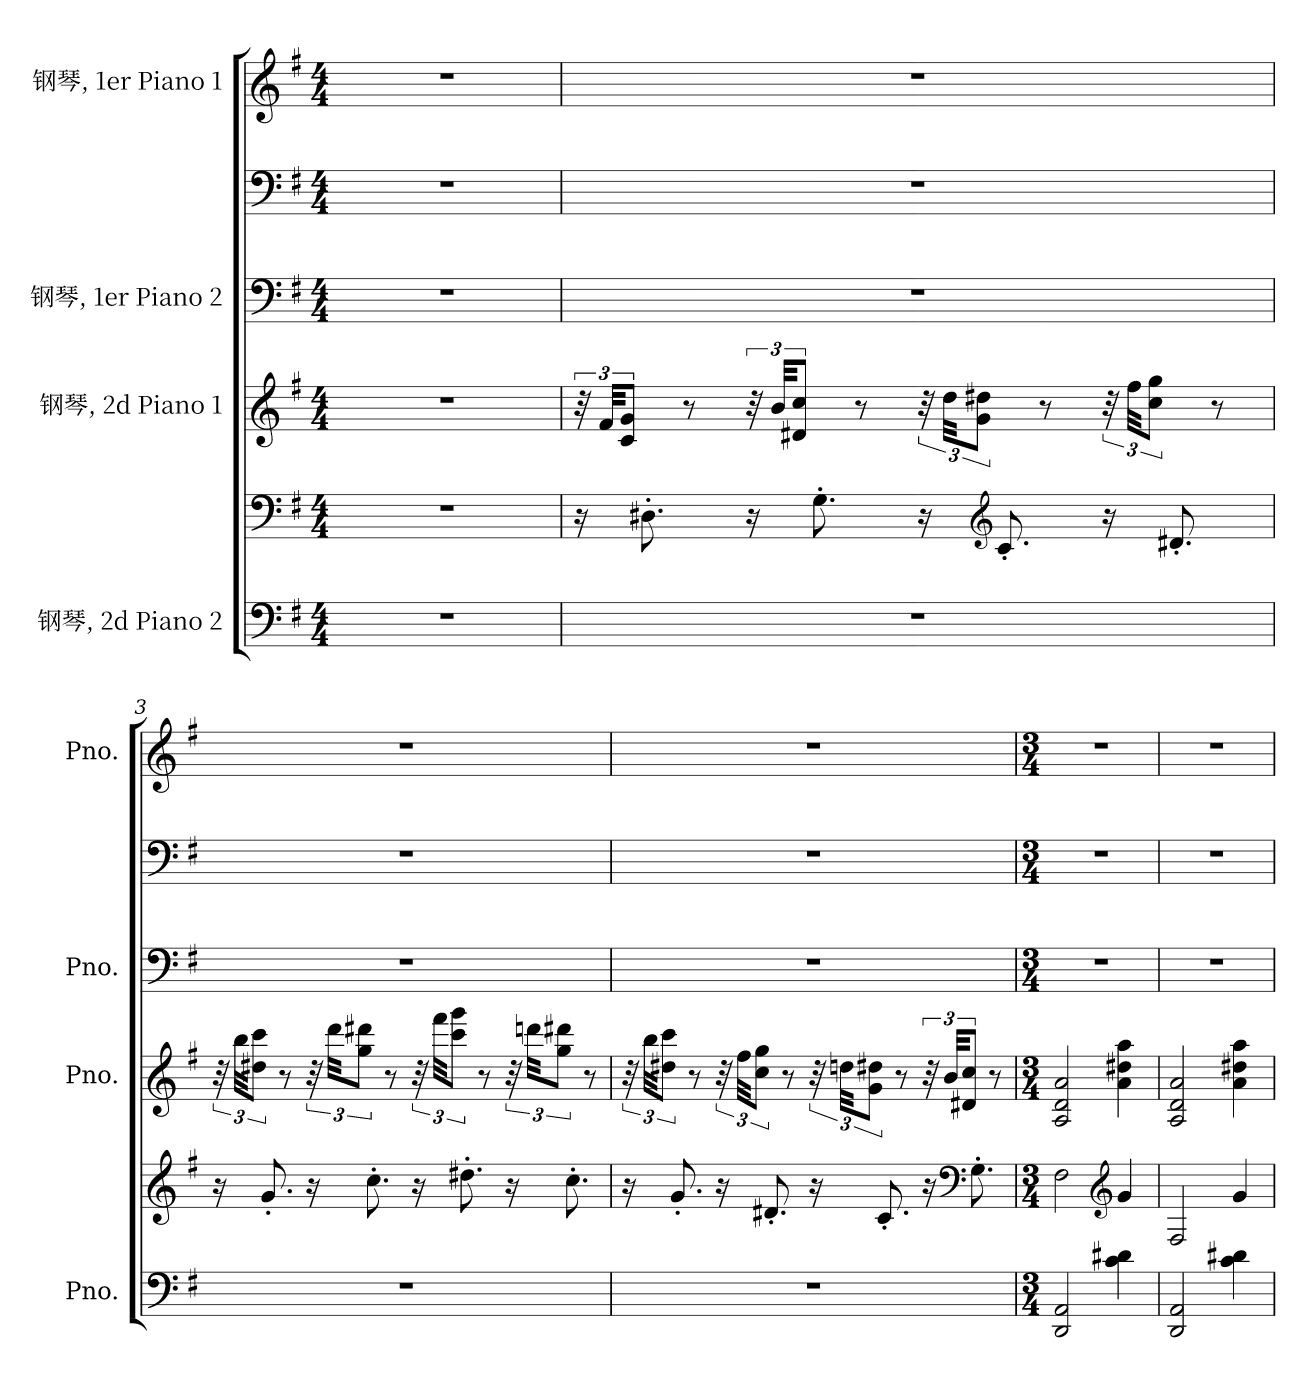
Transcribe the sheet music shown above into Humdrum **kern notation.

**kern	**kern	**kern	**kern	**kern	**kern
*part4	*part4	*part3	*part2	*part2	*part1
*staff6	*staff5	*staff4	*staff3	*staff2	*staff1
*I"钢琴, 2d Piano 2	*	*I"钢琴, 2d Piano 1	*I"钢琴, 1er Piano 2	*	*I"钢琴, 1er Piano 1
*I'Pno.	*	*I'Pno.	*I'Pno.	*	*I'Pno.
*clefF4	*clefF4	*clefG2	*clefF4	*clefF4	*clefG2
*k[f#]	*k[f#]	*k[f#]	*k[f#]	*k[f#]	*k[f#]
*M4/4	*M4/4	*M4/4	*M4/4	*M4/4	*M4/4
*MM250	*MM250	*MM250	*MM250	*MM250	*MM250
=1	=1	=1	=1	=1	=1
1r	1r	1r	1r	1r	1r
=2	=2	=2	=2	=2	=2
*	*	*	*	*	*MM80
1r	16r	48r	1r	1r	1r
.	.	48f#/KKL	.	.	.
.	.	12c/ 12g/J	.	.	.
.	8.D#X'\	.	.	.	.
.	.	8r	.	.	.
.	16r	48r	.	.	.
.	.	48b/KKL	.	.	.
.	.	12d#X/ 12cc/J	.	.	.
.	8.G'\	.	.	.	.
.	.	8r	.	.	.
.	16r	48r	.	.	.
.	.	48dd\KKL	.	.	.
.	.	12g\ 12dd#X\J	.	.	.
*	*clefG2	*	*	*	*
.	8.c'/	.	.	.	.
.	.	8r	.	.	.
.	16r	48r	.	.	.
.	.	48ff#\KKL	.	.	.
.	.	12cc\ 12gg\J	.	.	.
.	8.d#X'/	.	.	.	.
.	.	8r	.	.	.
!!LO:LB:g=z
=3	=3	=3	=3	=3	=3
*	*	*	*	*	*MM180
1r	16r	48r	1r	1r	1r
.	.	48bb\KKL	.	.	.
.	.	12dd#X\ 12ccc\J	.	.	.
.	8.g'/	.	.	.	.
.	.	8r	.	.	.
.	16r	48r	.	.	.
.	.	48ddd\KKL	.	.	.
.	.	12gg\ 12ddd#X\J	.	.	.
.	8.cc'\	.	.	.	.
.	.	8r	.	.	.
.	16r	48r	.	.	.
.	.	48fff#\KKL	.	.	.
.	.	12ccc\ 12ggg\J	.	.	.
.	8.dd#X'\	.	.	.	.
.	.	8r	.	.	.
.	16r	48r	.	.	.
.	.	48dddn\KKL	.	.	.
.	.	12gg\ 12ddd#X\J	.	.	.
.	8.cc'\	.	.	.	.
.	.	8r	.	.	.
=4	=4	=4	=4	=4	=4
1r	16r	48r	1r	1r	1r
.	.	48bb\KKL	.	.	.
.	.	12dd#X\ 12ccc\J	.	.	.
.	8.g'/	.	.	.	.
.	.	8r	.	.	.
.	16r	48r	.	.	.
.	.	48ff#\KKL	.	.	.
.	.	12cc\ 12gg\J	.	.	.
.	8.d#X'/	.	.	.	.
.	.	8r	.	.	.
.	16r	48r	.	.	.
.	.	48ddn\KKL	.	.	.
.	.	12g\ 12dd#X\J	.	.	.
.	8.c'/	.	.	.	.
.	.	8r	.	.	.
.	16r	48r	.	.	.
.	.	48b/KKL	.	.	.
.	.	12d#X/ 12cc/J	.	.	.
*	*clefF4	*	*	*	*
.	8.G'\	.	.	.	.
.	.	8r	.	.	.
!!LO:PB:g=z
=5	=5	=5	=5	=5	=5
*M3/4	*M3/4	*M3/4	*M3/4	*M3/4	*M3/4
*	*	*	*	*	*MM80
2DD/ 2AA/	2F#\	2A/ 2d/ 2a/	2.r	2.r	2.r
*	*clefG2	*	*	*	*
4c\ 4d#X\	4g/	4a\ 4dd#X\ 4aa\	.	.	.
=6	=6	=6	=6	=6	=6
2DD/ 2AA/	2F#/	2A/ 2d/ 2a/	2.r	2.r	2.r
4c\ 4d#X\	4g/	4a\ 4dd#X\ 4aa\	.	.	.
=	=	=	=	=	=
*-	*-	*-	*-	*-	*-
